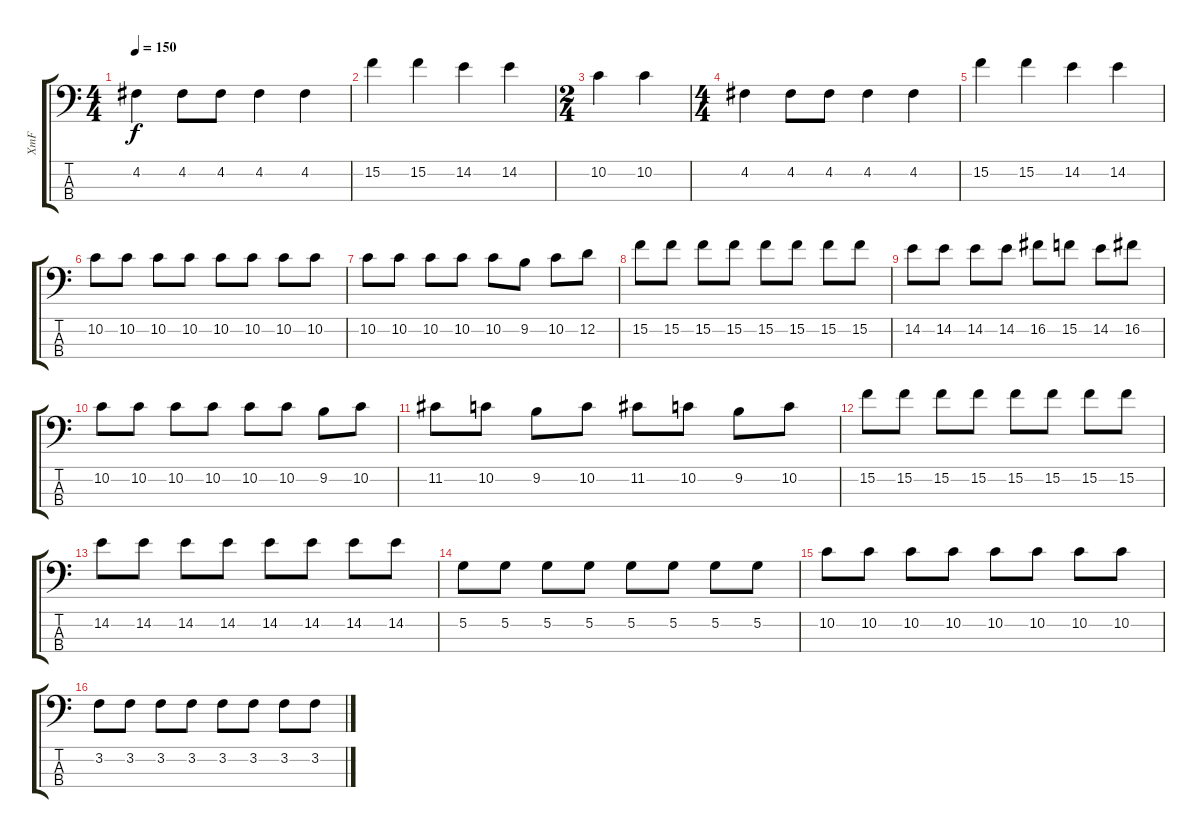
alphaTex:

\track ("XmF" "XmF") {instrument electricbassfinger}
\staff {score tabs}
\tuning (G2 D2 A1 E1) {hide}
\ts (4 4)
\tempo 150
\clef f4
\ks c
4.2.4{dy f} 4.2.8 4.2.8 4.2.4 4.2.4 |
15.2.4 15.2.4 14.2.4 14.2.4 |
\ts (2 4)
10.2.4 10.2.4 |
\ts (4 4)
4.2.4 4.2.8 4.2.8 4.2.4 4.2.4 |
15.2.4 15.2.4 14.2.4 14.2.4 |
10.2.8 10.2.8 10.2.8 10.2.8 10.2.8 10.2.8 10.2.8 10.2.8 |
10.2.8 10.2.8 10.2.8 10.2.8 10.2.8 9.2.8 10.2.8 12.2.8 |
15.2.8 15.2.8 15.2.8 15.2.8 15.2.8 15.2.8 15.2.8 15.2.8 |
14.2.8 14.2.8 14.2.8 14.2.8 16.2.8 15.2.8 14.2.8 16.2.8 |
10.2.8 10.2.8 10.2.8 10.2.8 10.2.8 10.2.8 9.2.8 10.2.8 |
11.2.8 10.2.8 9.2.8 10.2.8 11.2.8 10.2.8 9.2.8 10.2.8 |
15.2.8 15.2.8 15.2.8 15.2.8 15.2.8 15.2.8 15.2.8 15.2.8 |
14.2.8 14.2.8 14.2.8 14.2.8 14.2.8 14.2.8 14.2.8 14.2.8 |
5.2.8 5.2.8 5.2.8 5.2.8 5.2.8 5.2.8 5.2.8 5.2.8 |
10.2.8 10.2.8 10.2.8 10.2.8 10.2.8 10.2.8 10.2.8 10.2.8 |
3.2.8 3.2.8 3.2.8 3.2.8 3.2.8 3.2.8 3.2.8 3.2.8
